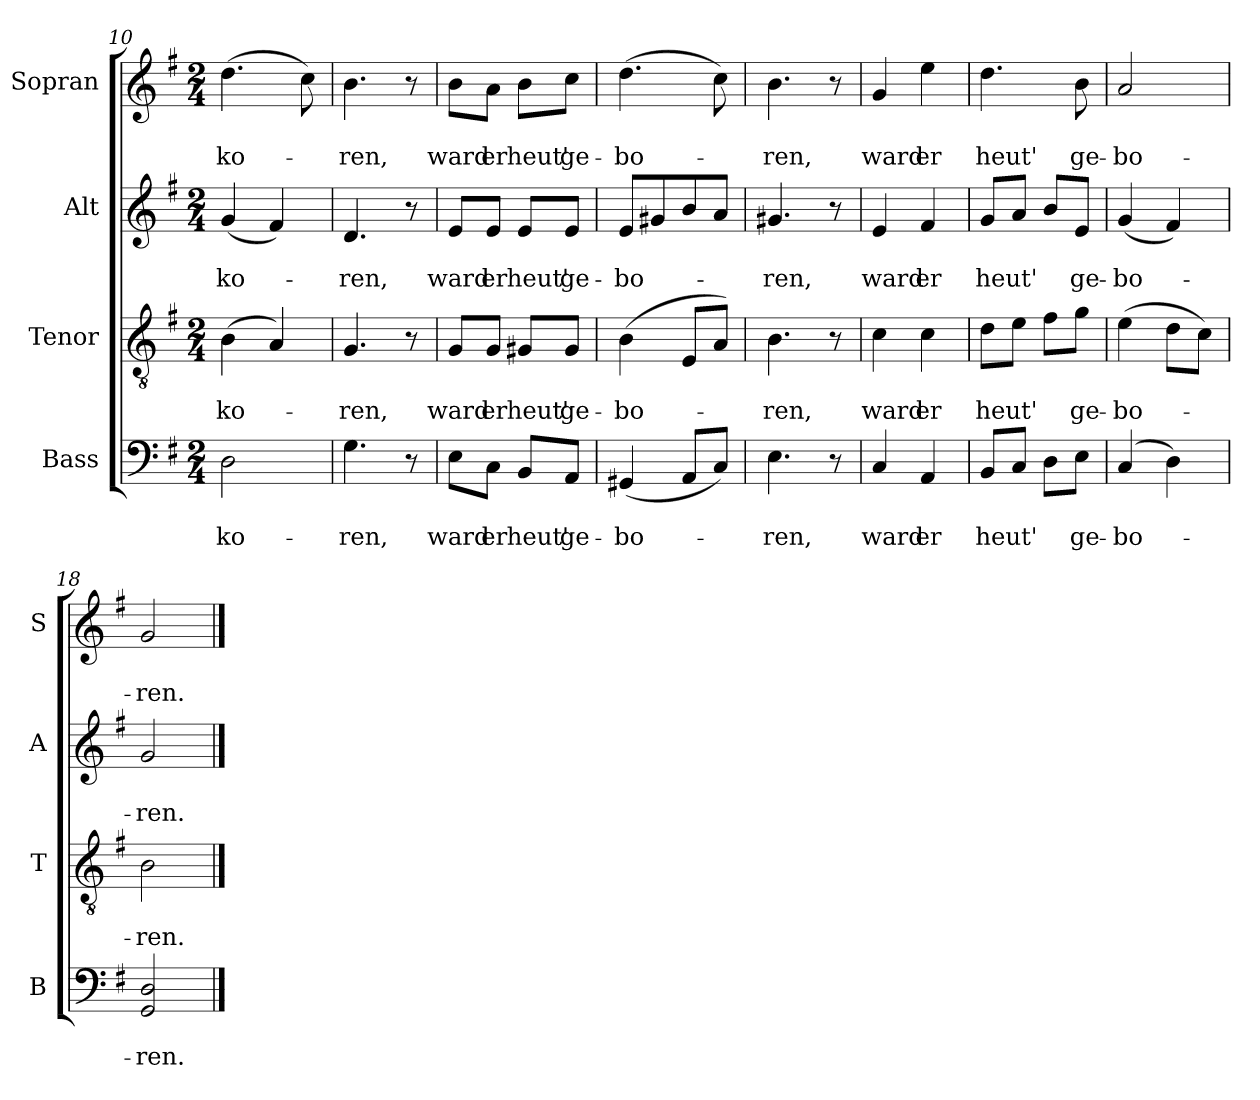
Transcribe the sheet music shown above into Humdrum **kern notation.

**kern	**text	**text	**kern	**text	**text	**kern	**text	**text	**kern	**text	**text
*part4	*part4	*part4	*part3	*part3	*part3	*part2	*part2	*part2	*part1	*part1	*part1
*staff4	*staff4	*staff4	*staff3	*staff3	*staff3	*staff2	*staff2	*staff2	*staff1	*staff1	*staff1
*I"Bass	*	*	*I"Tenor	*	*	*I"Alt	*	*	*I"Sopran	*	*
*I'B	*	*	*I'T	*	*	*I'A	*	*	*I'S	*	*
*clefF4	*	*	*clefGv2	*	*	*clefG2	*	*	*clefG2	*	*
*k[f#]	*	*	*k[f#]	*	*	*k[f#]	*	*	*k[f#]	*	*
*G:	*	*	*G:	*	*	*G:	*	*	*G:	*	*
*M2/4	*	*	*M2/4	*	*	*M2/4	*	*	*M2/4	*	*
=10	=10	=10	=10	=10	=10	=10	=10	=10	=10	=10	=10
!	!	!LO:LY:b	!	!	!LO:LY:b	!	!	!LO:LY:b	!	!	!LO:LY:b
2D\	.	-ko-	(>4B\	.	-ko-	(<4g/	.	-ko-	(>4.dd\	.	-ko-
.	.	.	4A/)	.	.	4f#/)	.	.	.	.	.
.	.	.	.	.	.	.	.	.	8cc\)	.	.
=11	=11	=11	=11	=11	=11	=11	=11	=11	=11	=11	=11
!	!	!LO:LY:b	!	!	!LO:LY:b	!	!	!LO:LY:b	!	!	!LO:LY:b
4.G\	.	-ren,	4.G/	.	-ren,	4.d/	.	-ren,	4.b\	.	-ren,
8r	.	.	8r	.	.	8r	.	.	8r	.	.
=12	=12	=12	=12	=12	=12	=12	=12	=12	=12	=12	=12
!	!	!LO:LY:b	!	!	!LO:LY:b	!	!	!LO:LY:b	!	!	!LO:LY:b
8E\L	.	ward	8G/L	.	ward	8e/L	.	ward	8b\L	.	ward
!	!	!LO:LY:b	!	!	!LO:LY:b	!	!	!LO:LY:b	!	!	!LO:LY:b
8C\J	.	er	8G/J	.	er	8e/J	.	er	8a\J	.	er
!	!	!LO:LY:b	!	!	!LO:LY:b	!	!	!LO:LY:b	!	!	!LO:LY:b
8BB/L	.	heut'	8G#X/L	.	heut'	8e/L	.	heut'	8b\L	.	heut'
!	!	!LO:LY:b	!	!	!LO:LY:b	!	!	!LO:LY:b	!	!	!LO:LY:b
8AA/J	.	ge-	8G#/J	.	ge-	8e/J	.	ge-	8cc\J	.	ge-
!!LO:PB:g=z
=13	=13	=13	=13	=13	=13	=13	=13	=13	=13	=13	=13
!	!	!LO:LY:b	!	!	!LO:LY:b	!	!	!LO:LY:b	!	!	!LO:LY:b
(<4GG#X/	.	-bo-	(>4B\	.	-bo-	8e/L	.	-bo-	(>4.dd\	.	-bo-
.	.	.	.	.	.	8g#X/	.	.	.	.	.
8AA/L	.	.	8E/L	.	.	8b/	.	.	.	.	.
8C/J)	.	.	8A/J)	.	.	8a/J	.	.	8cc\)	.	.
=14	=14	=14	=14	=14	=14	=14	=14	=14	=14	=14	=14
!	!	!LO:LY:b	!	!	!LO:LY:b	!	!	!LO:LY:b	!	!	!LO:LY:b
4.E\	.	-ren,	4.B\	.	-ren,	4.g#X/	.	-ren,	4.b\	.	-ren,
8r	.	.	8r	.	.	8r	.	.	8r	.	.
=15	=15	=15	=15	=15	=15	=15	=15	=15	=15	=15	=15
!	!	!LO:LY:b	!	!	!LO:LY:b	!	!	!LO:LY:b	!	!	!LO:LY:b
4C/	.	ward	4c\	.	ward	4e/	.	ward	4g/	.	ward
!	!	!LO:LY:b	!	!	!LO:LY:b	!	!	!LO:LY:b	!	!	!LO:LY:b
4AA/	.	er	4c\	.	er	4f#/	.	er	4ee\	.	er
=16	=16	=16	=16	=16	=16	=16	=16	=16	=16	=16	=16
!	!	!LO:LY:b	!	!	!LO:LY:b	!	!	!LO:LY:b	!	!	!LO:LY:b
8BB/L	.	heut'	8d\L	.	heut'	8g/L	.	heut'	4.dd\	.	heut'
8C/J	.	.	8e\J	.	.	8a/J	.	.	.	.	.
8D\L	.	.	8f#\L	.	.	8b/L	.	.	.	.	.
!	!	!LO:LY:b	!	!	!LO:LY:b	!	!	!LO:LY:b	!	!	!LO:LY:b
8E\J	.	ge-	8g\J	.	ge-	8e/J	.	ge-	8b\	.	ge-
=17	=17	=17	=17	=17	=17	=17	=17	=17	=17	=17	=17
!	!	!LO:LY:b	!	!	!LO:LY:b	!	!	!LO:LY:b	!	!	!LO:LY:b
(>4C/	.	-bo-	(>4e\	.	-bo-	(<4g/	.	-bo-	2a/	.	-bo-
4D\)	.	.	8d\L	.	.	4f#/)	.	.	.	.	.
.	.	.	8c\J)	.	.	.	.	.	.	.	.
=18	=18	=18	=18	=18	=18	=18	=18	=18	=18	=18	=18
!	!	!LO:LY:b	!	!	!LO:LY:b	!	!	!LO:LY:b	!	!	!LO:LY:b
2GG/ 2D/	.	-ren.	2B\	.	-ren.	2g/	.	-ren.	2g/	.	-ren.
==	==	==	==	==	==	==	==	==	==	==	==
*-	*-	*-	*-	*-	*-	*-	*-	*-	*-	*-	*-
